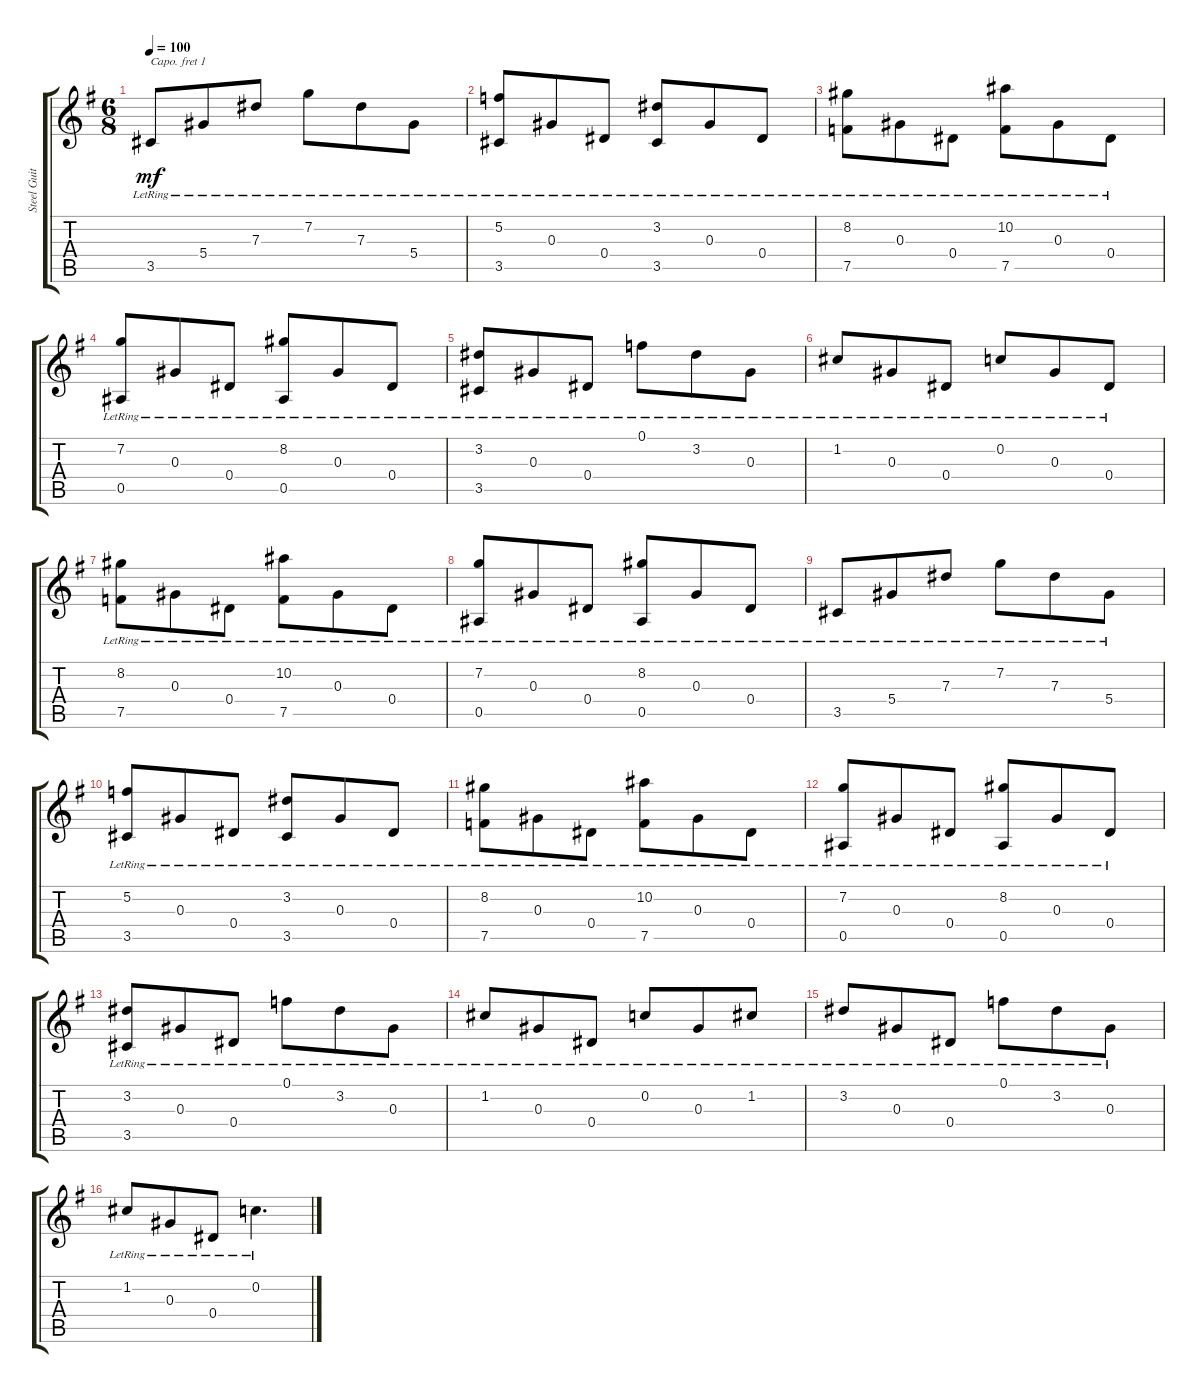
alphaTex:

\track ("Steel Guitar" "Steel Guit") {instrument acousticguitarsteel}
\staff {score tabs}
\capo 1
\tuning (E4 B3 G3 D3 A2 E2) {hide}
\ts (6 8)
\tempo 100
\clef g2
\ks eminor
3.5{lr}.8{dy mf} 5.4{lr}.8 7.3{lr}.8 7.2{lr}.8 7.3{lr}.8 5.4{lr}.8 |
(5.2{lr} 3.5{lr}).8 0.3{lr}.8 0.4{lr}.8 (3.2{lr} 3.5{lr}).8 0.3{lr}.8 0.4{lr}.8 |
(8.2{lr} 7.5{lr}).8 0.3{lr}.8 0.4{lr}.8 (10.2{lr} 7.5{lr}).8 0.3{lr}.8 0.4{lr}.8 |
(7.2{lr} 0.5{lr}).8 0.3{lr}.8 0.4{lr}.8 (8.2{lr} 0.5{lr}).8 0.3{lr}.8 0.4{lr}.8 |
(3.2{lr} 3.5{lr}).8 0.3{lr}.8 0.4{lr}.8 0.1{lr}.8 3.2{lr}.8 0.3{lr}.8 |
1.2{lr}.8 0.3{lr}.8 0.4{lr}.8 0.2{lr}.8 0.3{lr}.8 0.4{lr}.8 |
(8.2{lr} 7.5{lr}).8 0.3{lr}.8 0.4{lr}.8 (10.2{lr} 7.5{lr}).8 0.3{lr}.8 0.4{lr}.8 |
(7.2{lr} 0.5{lr}).8 0.3{lr}.8 0.4{lr}.8 (8.2{lr} 0.5{lr}).8 0.3{lr}.8 0.4{lr}.8 |
3.5{lr}.8 5.4{lr}.8 7.3{lr}.8 7.2{lr}.8 7.3{lr}.8 5.4{lr}.8 |
(5.2{lr} 3.5{lr}).8 0.3{lr}.8 0.4{lr}.8 (3.2{lr} 3.5{lr}).8 0.3{lr}.8 0.4{lr}.8 |
(8.2{lr} 7.5{lr}).8 0.3{lr}.8 0.4{lr}.8 (10.2{lr} 7.5{lr}).8 0.3{lr}.8 0.4{lr}.8 |
(7.2{lr} 0.5{lr}).8 0.3{lr}.8 0.4{lr}.8 (8.2{lr} 0.5{lr}).8 0.3{lr}.8 0.4{lr}.8 |
(3.2{lr} 3.5{lr}).8 0.3{lr}.8 0.4{lr}.8 0.1{lr}.8 3.2{lr}.8 0.3{lr}.8 |
1.2{lr}.8 0.3{lr}.8 0.4{lr}.8 0.2{lr}.8 0.3{lr}.8 1.2{lr}.8 |
3.2{lr}.8 0.3{lr}.8 0.4{lr}.8 0.1{lr}.8 3.2{lr}.8 0.3{lr}.8 |
1.2{lr}.8 0.3{lr}.8 0.4{lr}.8 0.2{lr}.4{d}
